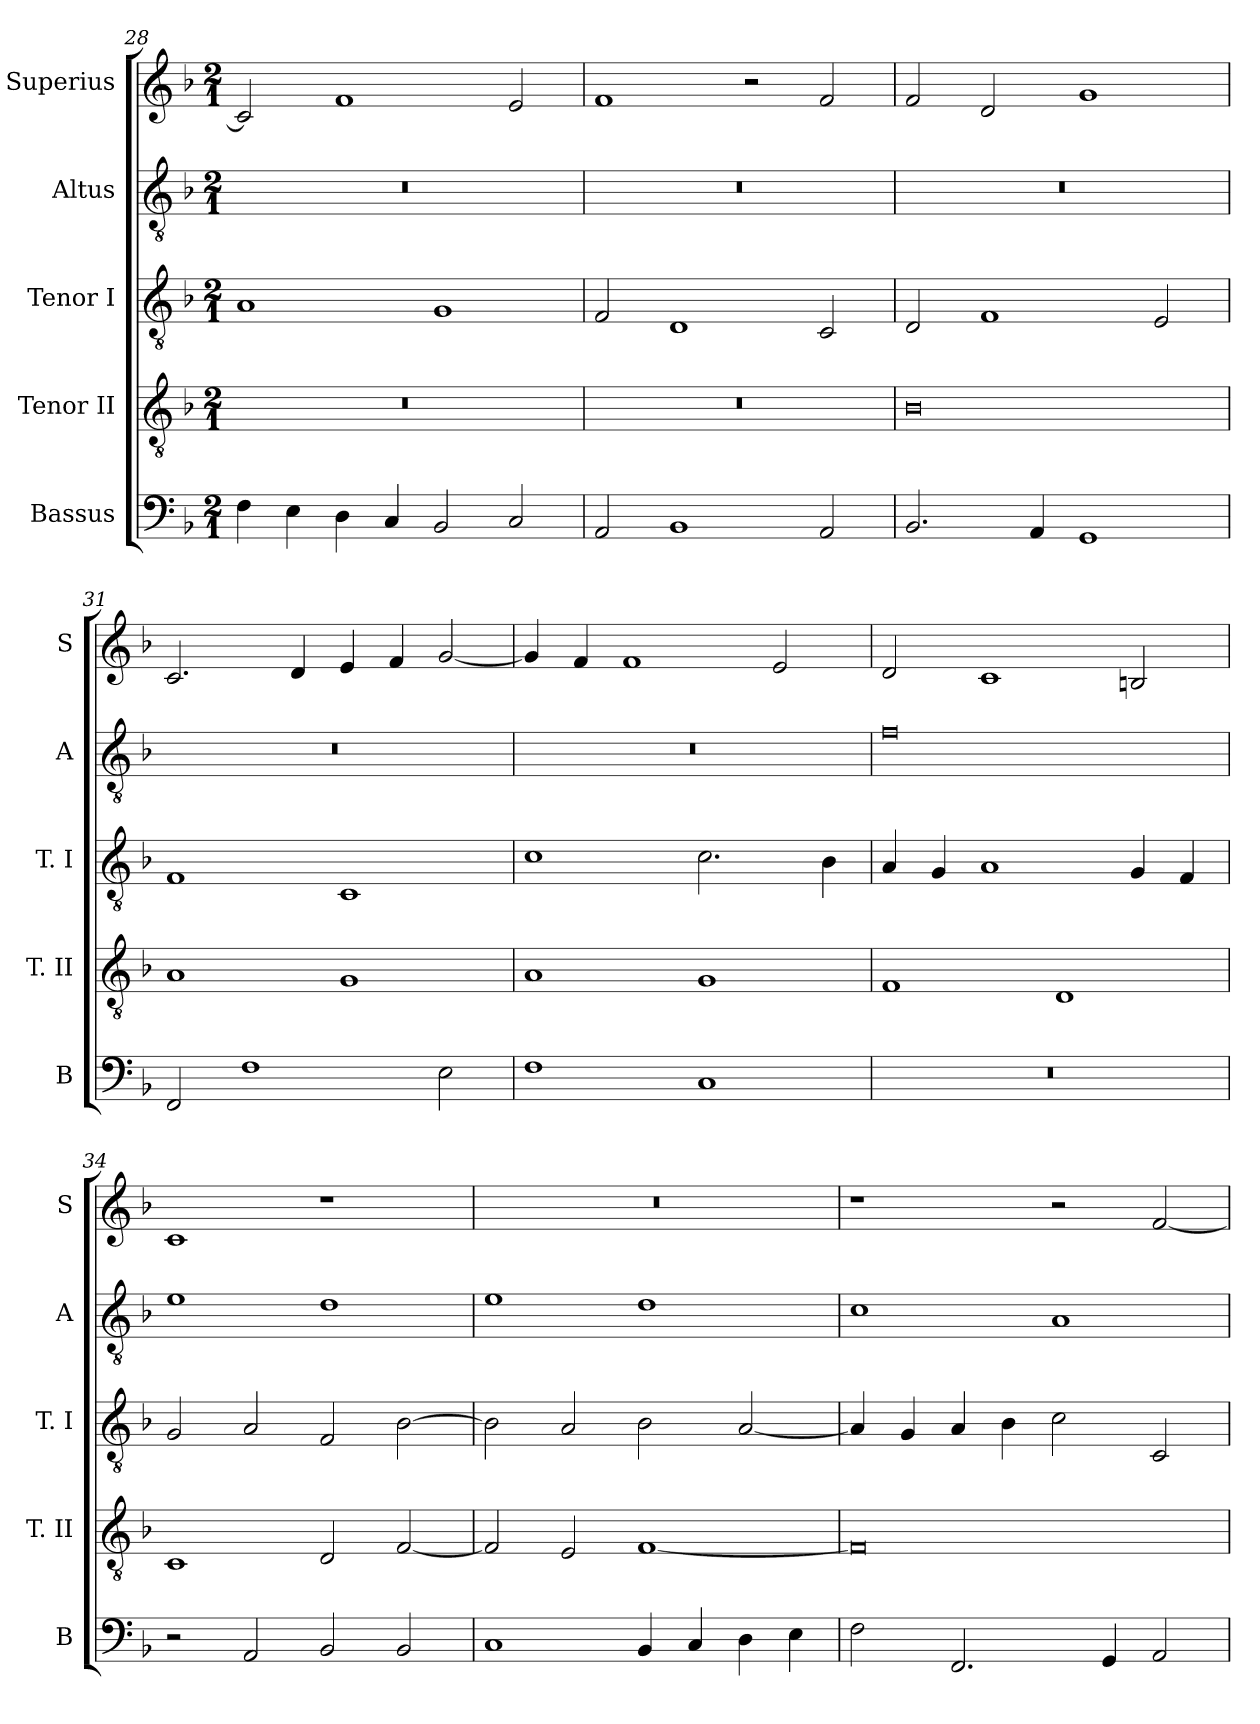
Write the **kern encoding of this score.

**kern	**kern	**kern	**kern	**kern
*part5	*part4	*part3	*part2	*part1
*staff5	*staff4	*staff3	*staff2	*staff1
*I"Bassus	*I"Tenor II	*I"Tenor I	*I"Altus	*I"Superius
*I'B	*I'T. II	*I'T. I	*I'A	*I'S
*clefF4	*clefGv2	*clefGv2	*clefGv2	*clefG2
*k[b-]	*k[b-]	*k[b-]	*k[b-]	*k[b-]
*F:	*F:	*F:	*F:	*F:
*M2/1	*M2/1	*M2/1	*M2/1	*M2/1
=28	=28	=28	=28	=28
4F	0r	1A	0r	2c]
4E	.	.	.	.
4D	.	.	.	1f
4C	.	.	.	.
2BB-	.	1G	.	.
2C	.	.	.	2e
=29	=29	=29	=29	=29
2AA	0r	2F	0r	1f
1BB-	.	1D	.	.
.	.	.	.	2r
2AA	.	2C	.	2f
=30	=30	=30	=30	=30
2.BB-	0B-	2D	0r	2f
.	.	1F	.	2d
4AA	.	.	.	.
1GG	.	.	.	1g
.	.	2E	.	.
=31	=31	=31	=31	=31
2FF	1A	1F	0r	2.c
1F	.	.	.	.
.	.	.	.	4d
.	1G	1C	.	4e
.	.	.	.	4f
2E	.	.	.	[2g
=32	=32	=32	=32	=32
1F	1A	1c	0r	4g]
.	.	.	.	4f
.	.	.	.	1f
1C	1G	2.c	.	.
.	.	.	.	2e
.	.	4B-	.	.
=33	=33	=33	=33	=33
0r	1F	4A	0f	2d
.	.	4G	.	.
.	.	1A	.	1c
.	1D	.	.	.
.	.	4G	.	2Bn
.	.	4F	.	.
=34	=34	=34	=34	=34
2r	1C	2G	1e	1c
2AA	.	2A	.	.
2BB-	2D	2F	1d	1r
2BB-	[2F	[2B-	.	.
=35	=35	=35	=35	=35
1C	2F]	2B-]	1e	0r
.	2E	2A	.	.
4BB-	[1F	2B-	1d	.
4C	.	.	.	.
4D	.	[2A	.	.
4E	.	.	.	.
=36	=36	=36	=36	=36
2F	0F]	4A]	1c	1r
.	.	4G	.	.
2.FF	.	4A	.	.
.	.	4B-	.	.
.	.	2c	1A	2r
4GG	.	.	.	.
2AA	.	2C	.	[2f
=	=	=	=	=
*-	*-	*-	*-	*-
